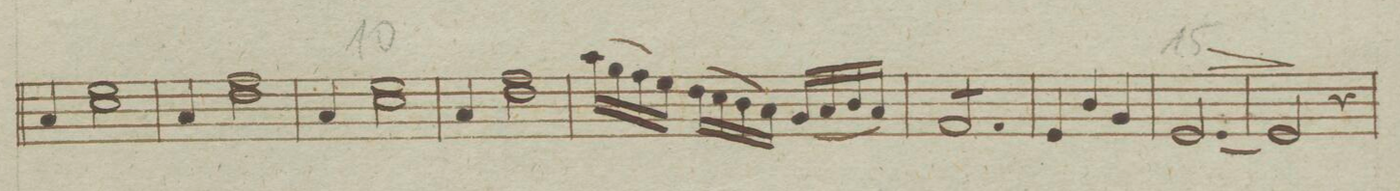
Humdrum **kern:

**kern	**dynam
*I"Viola.	*
*clefC3	*
*k[b-e-]	*
*M3/4	*
4B-/	.
2f 2d\	.
=9	=9
4B-/	.
2g 2e-\	.
=10	=10
4B-/	.
2f 2d\	.
=11	=11
4B-/	.
2g 2e-\	.
=12	=12
(16b-\LL	.
16a\	.
16g\	.
16f\JJ)	.
(16e-\LL	.
16d\	.
16c\	.
16B-\JJ)	.
(16A/LL	.
16B-/	.
16c/	.
16B-/JJ)	.
=13	=13
*tremolo	*
8G/L	.
8G/	.
8G/	.
8G/	.
8G/	.
8G/J	.
*Xtremolo	*
=14	=14
4F/	.
4c/	.
4A/	.
=15	=15
[2.F/	>
=16	=16
2F/]	.
4r	]
=17	=17
*-	*-
